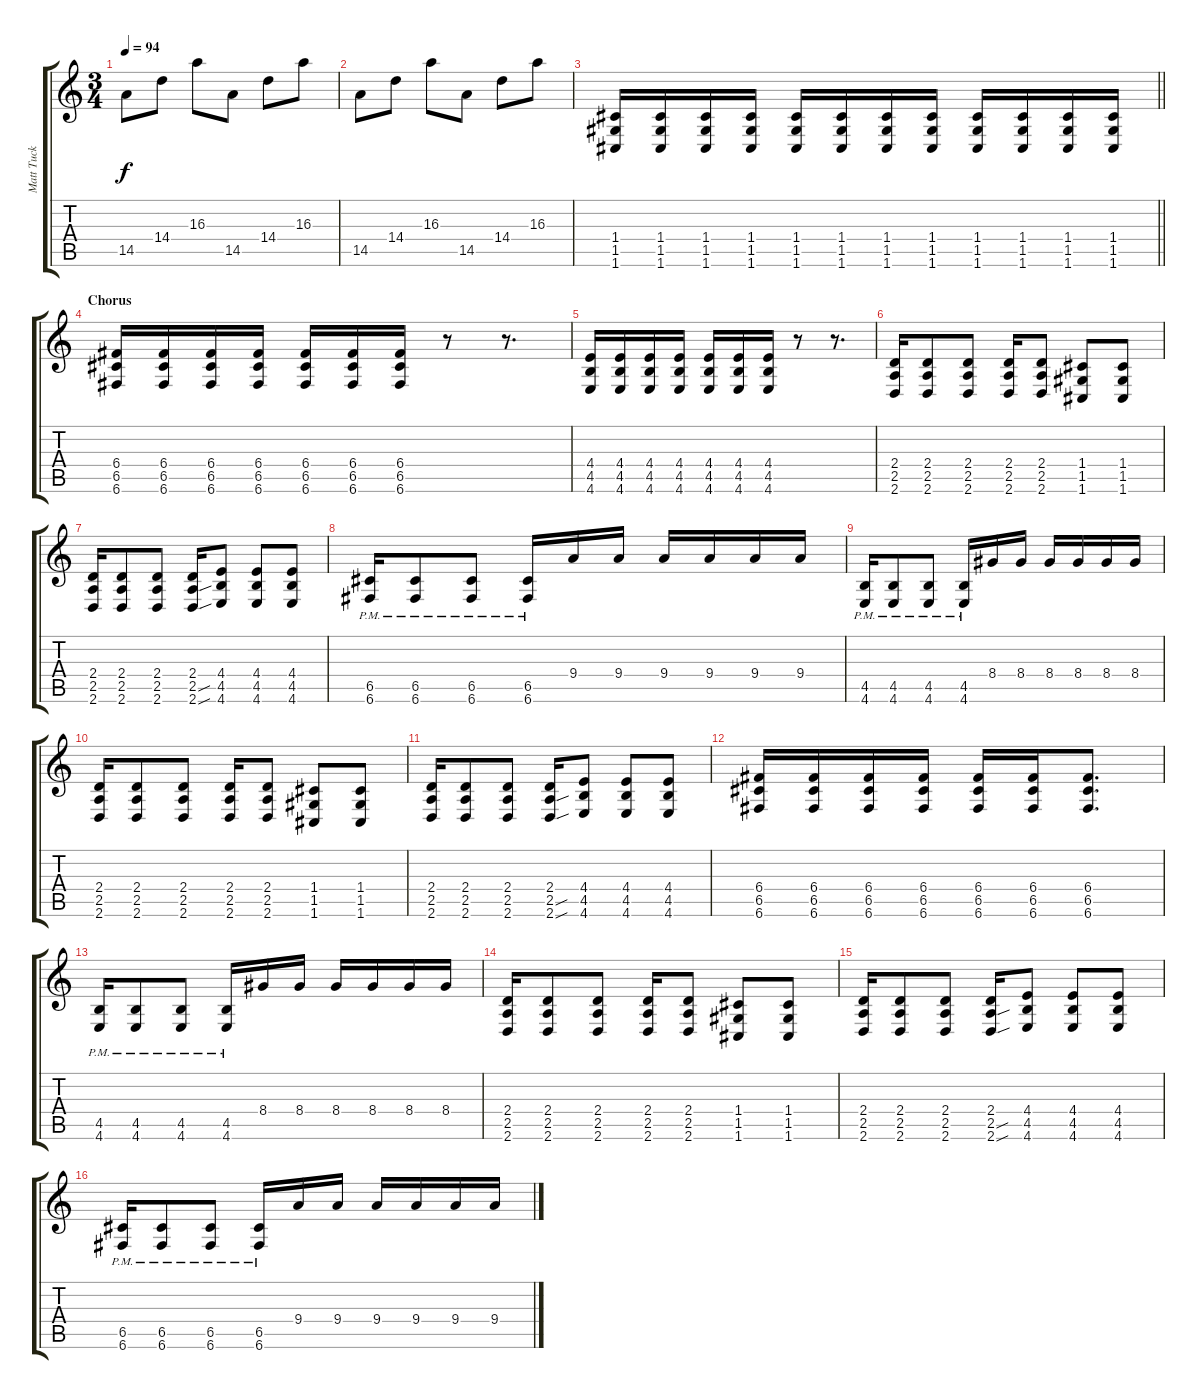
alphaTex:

\track ("Matt Tuck" "Matt Tuck") {instrument distortionguitar}
\staff {score tabs}
\tuning (D4 A3 F3 C3 G2 C2) {hide}
\ts (3 4)
\tempo 94
\clef g2
\ks c
14.5.8{dy f} 14.4.8 16.3.8 14.5.8 14.4.8 16.3.8 |
14.5.8 14.4.8 16.3.8 14.5.8 14.4.8 16.3.8 |
\barLineRight lightlight
(1.4 1.5 1.6).16{balance 14 instrument distortionguitar} (1.4 1.5 1.6).16 (1.4 1.5 1.6).16 (1.4 1.5 1.6).16 (1.4 1.5 1.6).16 (1.4 1.5 1.6).16 (1.4 1.5 1.6).16 (1.4 1.5 1.6).16 (1.4 1.5 1.6).16 (1.4 1.5 1.6).16 (1.4 1.5 1.6).16 (1.4 1.5 1.6).16 |
\section ("" "Chorus")
(6.4 6.5 6.6).16 (6.4 6.5 6.6).16 (6.4 6.5 6.6).16 (6.4 6.5 6.6).16 (6.4 6.5 6.6).16 (6.4 6.5 6.6).16 (6.4 6.5 6.6).16 r.8 r.8{d} |
(4.4 4.5 4.6).16 (4.4 4.5 4.6).16 (4.4 4.5 4.6).16 (4.4 4.5 4.6).16 (4.4 4.5 4.6).16 (4.4 4.5 4.6).16 (4.4 4.5 4.6).16 r.8 r.8{d} |
(2.4 2.5 2.6).16 (2.4 2.5 2.6).8 (2.4 2.5 2.6).8 (2.4 2.5 2.6).16 (2.4 2.5 2.6).8 (1.4 1.5 1.6).8 (1.4 1.5 1.6).8 |
(2.4 2.5 2.6).16 (2.4 2.5 2.6).8 (2.4 2.5 2.6).8 (2.4 2.5{sou} 2.6{sou}).16 (4.4 4.5 4.6).8 (4.4 4.5 4.6).8 (4.4 4.5 4.6).8 |
(6.5{pm} 6.6{pm}).16 (6.5{pm} 6.6{pm}).8 (6.5{pm} 6.6{pm}).8 (6.5{pm} 6.6{pm}).16 9.4.16 9.4.16 9.4.16 9.4.16 9.4.16 9.4.16 |
(4.5{pm} 4.6{pm}).16 (4.5{pm} 4.6{pm}).8 (4.5{pm} 4.6{pm}).8 (4.5 4.6{pm}).16 8.4.16 8.4.16 8.4.16 8.4.16 8.4.16 8.4.16 |
(2.4 2.5 2.6).16 (2.4 2.5 2.6).8 (2.4 2.5 2.6).8 (2.4 2.5 2.6).16 (2.4 2.5 2.6).8 (1.4 1.5 1.6).8 (1.4 1.5 1.6).8 |
(2.4 2.5 2.6).16 (2.4 2.5 2.6).8 (2.4 2.5 2.6).8 (2.4 2.5{sou} 2.6{sou}).16 (4.4 4.5 4.6).8 (4.4 4.5 4.6).8 (4.4 4.5 4.6).8 |
(6.4 6.5 6.6).16 (6.4 6.5 6.6).16 (6.4 6.5 6.6).16 (6.4 6.5 6.6).16 (6.4 6.5 6.6).16 (6.4 6.5 6.6).16 (6.4 6.5 6.6).8{d} |
(4.5{pm} 4.6{pm}).16 (4.5{pm} 4.6{pm}).8 (4.5{pm} 4.6{pm}).8 (4.5 4.6{pm}).16 8.4.16 8.4.16 8.4.16 8.4.16 8.4.16 8.4.16 |
(2.4 2.5 2.6).16 (2.4 2.5 2.6).8 (2.4 2.5 2.6).8 (2.4 2.5 2.6).16 (2.4 2.5 2.6).8 (1.4 1.5 1.6).8 (1.4 1.5 1.6).8 |
(2.4 2.5 2.6).16 (2.4 2.5 2.6).8 (2.4 2.5 2.6).8 (2.4 2.5{sou} 2.6{sou}).16 (4.4 4.5 4.6).8 (4.4 4.5 4.6).8 (4.4 4.5 4.6).8 |
(6.5{pm} 6.6{pm}).16 (6.5{pm} 6.6{pm}).8 (6.5{pm} 6.6{pm}).8 (6.5{pm} 6.6{pm}).16 9.4.16 9.4.16 9.4.16 9.4.16 9.4.16 9.4.16
